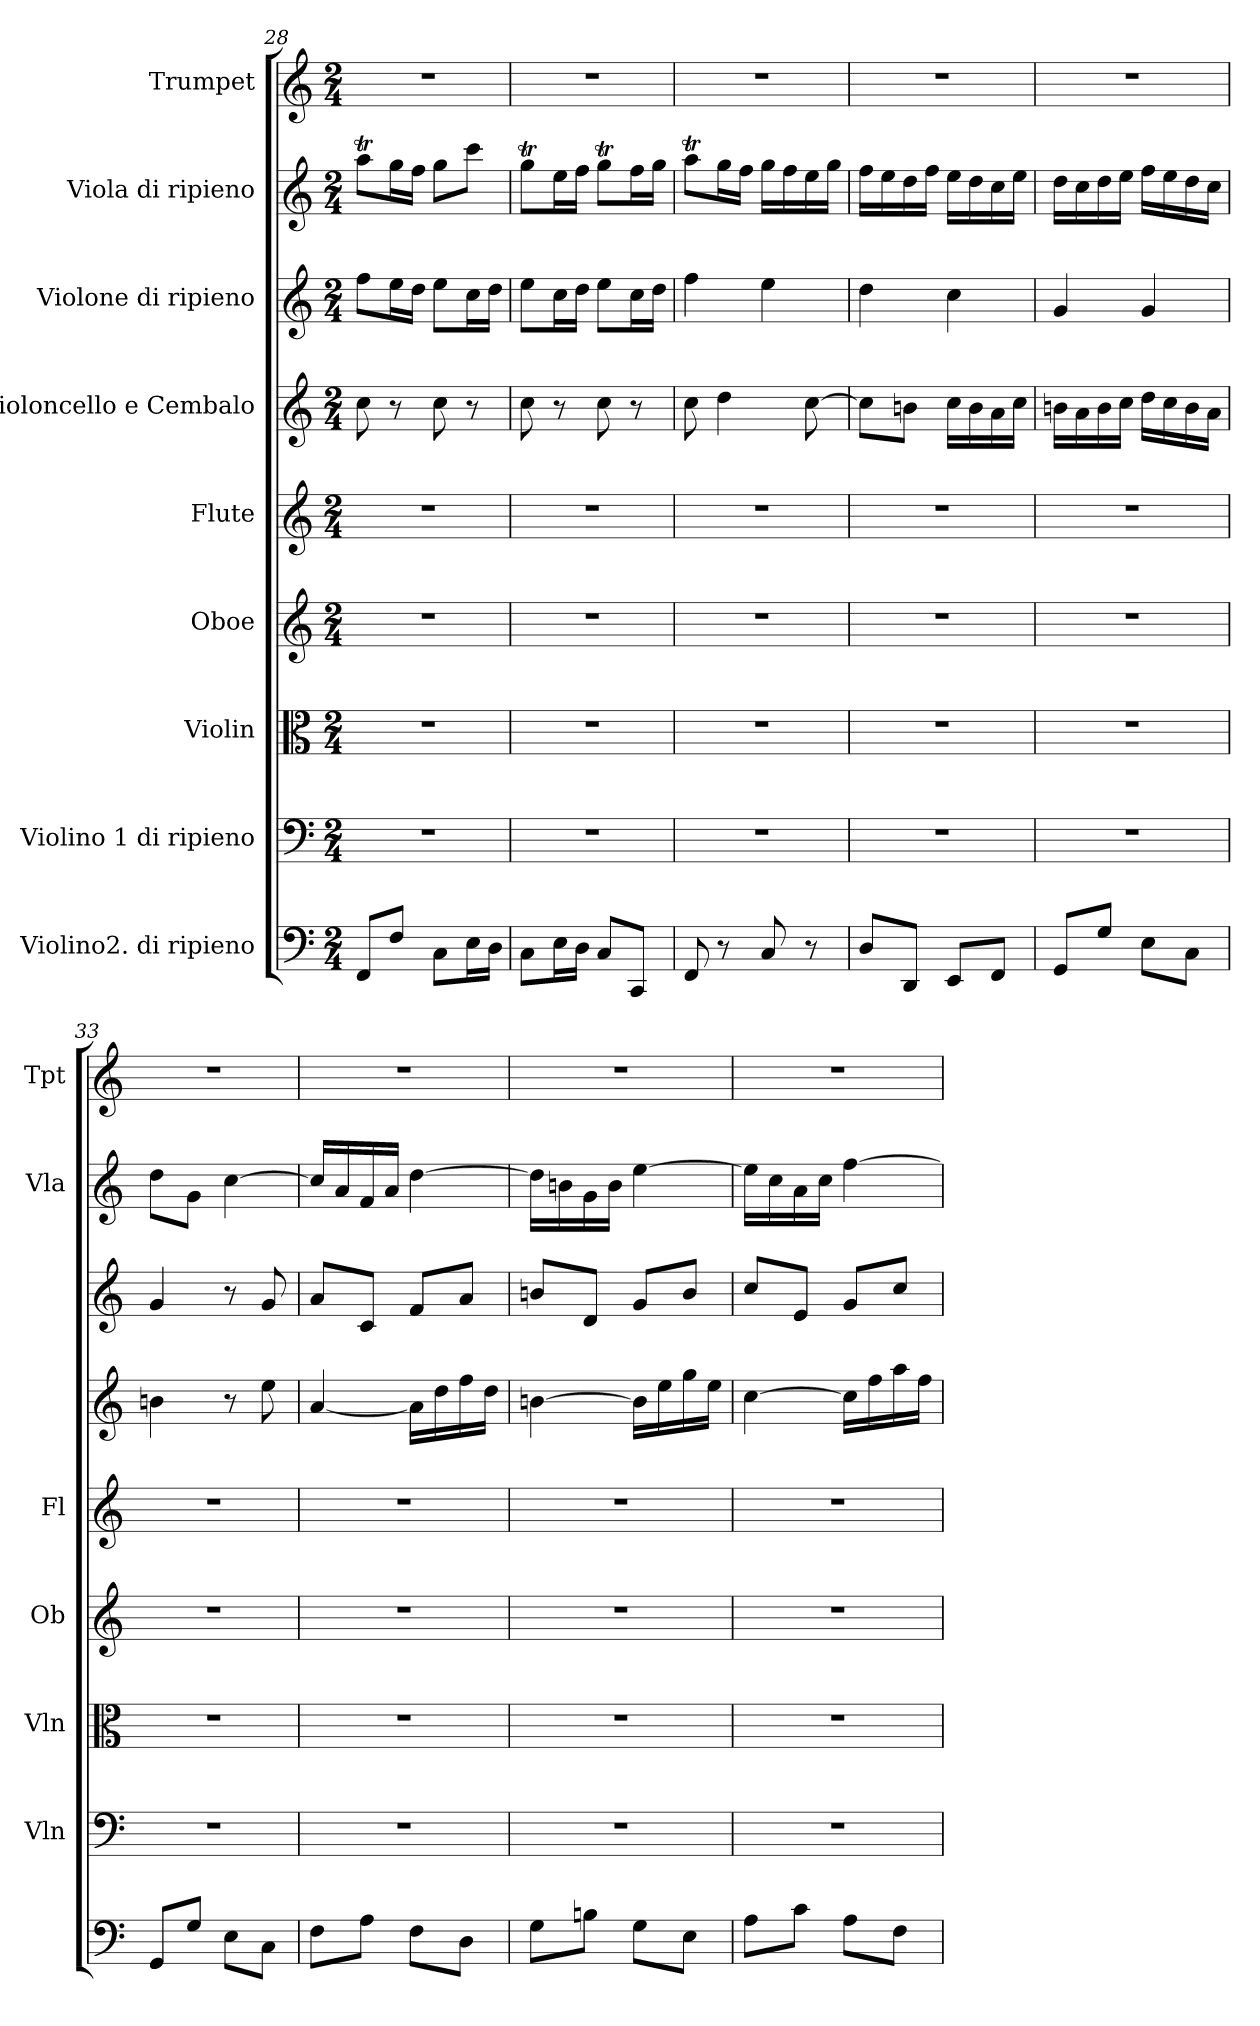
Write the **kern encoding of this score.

**kern	**kern	**kern	**kern	**kern	**kern	**kern	**kern	**kern
*part9	*part8	*part7	*part6	*part5	*part4	*part3	*part2	*part1
*staff9	*staff8	*staff7	*staff6	*staff5	*staff4	*staff3	*staff2	*staff1
*I"Violino2. di ripieno	*I"Violino 1 di ripieno	*I"Violin	*I"Oboe	*I"Flute	*I"Violoncello e Cembalo	*I"Violone di ripieno	*I"Viola di ripieno	*I"Trumpet
*	*I'Vln	*I'Vln	*I'Ob	*I'Fl	*	*	*I'Vla	*I'Tpt
*clefF4	*clefF4	*clefC3	*clefG2	*clefG2	*clefG2	*clefG2	*clefG2	*clefG2
*	*	*	*	*	*	*	*	*ITrd1c2
*M2/4	*M2/4	*M2/4	*M2/4	*M2/4	*M2/4	*M2/4	*M2/4	*M2/4
=28	=28	=28	=28	=28	=28	=28	=28	=28
8FF/L	2r	2r	2r	2r	8cc\	8ff\L	8aaT\L	2r
8F/J	.	.	.	.	8r	16ee\L	16gg\L	.
.	.	.	.	.	.	16dd\JJ	16ff\JJ	.
8C\L	.	.	.	.	8cc\	8ee\L	8gg\L	.
16E\L	.	.	.	.	8r	16cc\L	8ccc\J	.
16D\JJ	.	.	.	.	.	16dd\JJ	.	.
=29	=29	=29	=29	=29	=29	=29	=29	=29
8C\L	2r	2r	2r	2r	8cc\	8ee\L	8ggT\L	2r
16E\L	.	.	.	.	8r	16cc\L	16ee\L	.
16D\JJ	.	.	.	.	.	16dd\JJ	16ff\JJ	.
8C/L	.	.	.	.	8cc\	8ee\L	8ggT\L	.
8CC/J	.	.	.	.	8r	16cc\L	16ff\L	.
.	.	.	.	.	.	16dd\JJ	16gg\JJ	.
=30	=30	=30	=30	=30	=30	=30	=30	=30
8FF/	2r	2r	2r	2r	8cc\	4ff\	8aaT\L	2r
8r	.	.	.	.	4dd\	.	16gg\L	.
.	.	.	.	.	.	.	16ff\JJ	.
8C/	.	.	.	.	.	4ee\	16gg\LL	.
.	.	.	.	.	.	.	16ff\	.
8r	.	.	.	.	[8cc\	.	16ee\	.
.	.	.	.	.	.	.	16gg\JJ	.
=31	=31	=31	=31	=31	=31	=31	=31	=31
8D/L	2r	2r	2r	2r	8cc\L]	4dd\	16ff\LL	2r
.	.	.	.	.	.	.	16ee\	.
8DD/J	.	.	.	.	8bn\J	.	16dd\	.
.	.	.	.	.	.	.	16ff\JJ	.
8EE/L	.	.	.	.	16cc\LL	4cc\	16ee\LL	.
.	.	.	.	.	16b\	.	16dd\	.
8FF/J	.	.	.	.	16a\	.	16cc\	.
.	.	.	.	.	16cc\JJ	.	16ee\JJ	.
=32	=32	=32	=32	=32	=32	=32	=32	=32
8GG/L	2r	2r	2r	2r	16bn\LL	4g/	16dd\LL	2r
.	.	.	.	.	16a\	.	16cc\	.
8G/J	.	.	.	.	16b\	.	16dd\	.
.	.	.	.	.	16cc\JJ	.	16ee\JJ	.
8E\L	.	.	.	.	16dd\LL	4g/	16ff\LL	.
.	.	.	.	.	16cc\	.	16ee\	.
8C\J	.	.	.	.	16b\	.	16dd\	.
.	.	.	.	.	16a\JJ	.	16cc\JJ	.
=33	=33	=33	=33	=33	=33	=33	=33	=33
8GG/L	2r	2r	2r	2r	4bn\	4g/	8dd\L	2r
8G/J	.	.	.	.	.	.	8g\J	.
8E\L	.	.	.	.	8r	8r	[4cc\	.
8C\J	.	.	.	.	8ee\	8g/	.	.
=34	=34	=34	=34	=34	=34	=34	=34	=34
8F\L	2r	2r	2r	2r	[4a/	8a/L	16cc/LL]	2r
.	.	.	.	.	.	.	16a/	.
8A\J	.	.	.	.	.	8c/J	16f/	.
.	.	.	.	.	.	.	16a/JJ	.
8F\L	.	.	.	.	16a\LL]	8f/L	[4dd\	.
.	.	.	.	.	16dd\	.	.	.
8D\J	.	.	.	.	16ff\	8a/J	.	.
.	.	.	.	.	16dd\JJ	.	.	.
=35	=35	=35	=35	=35	=35	=35	=35	=35
8G\L	2r	2r	2r	2r	[4bn\	8bn/L	16dd\LL]	2r
.	.	.	.	.	.	.	16bn\	.
8Bn\J	.	.	.	.	.	8d/J	16g\	.
.	.	.	.	.	.	.	16b\JJ	.
8G\L	.	.	.	.	16b\LL]	8g/L	[4ee\	.
.	.	.	.	.	16ee\	.	.	.
8E\J	.	.	.	.	16gg\	8b/J	.	.
.	.	.	.	.	16ee\JJ	.	.	.
=36	=36	=36	=36	=36	=36	=36	=36	=36
8A\L	2r	2r	2r	2r	[4cc\	8cc/L	16ee\LL]	2r
.	.	.	.	.	.	.	16cc\	.
8c\J	.	.	.	.	.	8e/J	16a\	.
.	.	.	.	.	.	.	16cc\JJ	.
8A\L	.	.	.	.	16cc\LL]	8g/L	[4ff\	.
.	.	.	.	.	16ff\	.	.	.
8F\J	.	.	.	.	16aa\	8cc/J	.	.
.	.	.	.	.	16ff\JJ	.	.	.
=	=	=	=	=	=	=	=	=
*-	*-	*-	*-	*-	*-	*-	*-	*-
